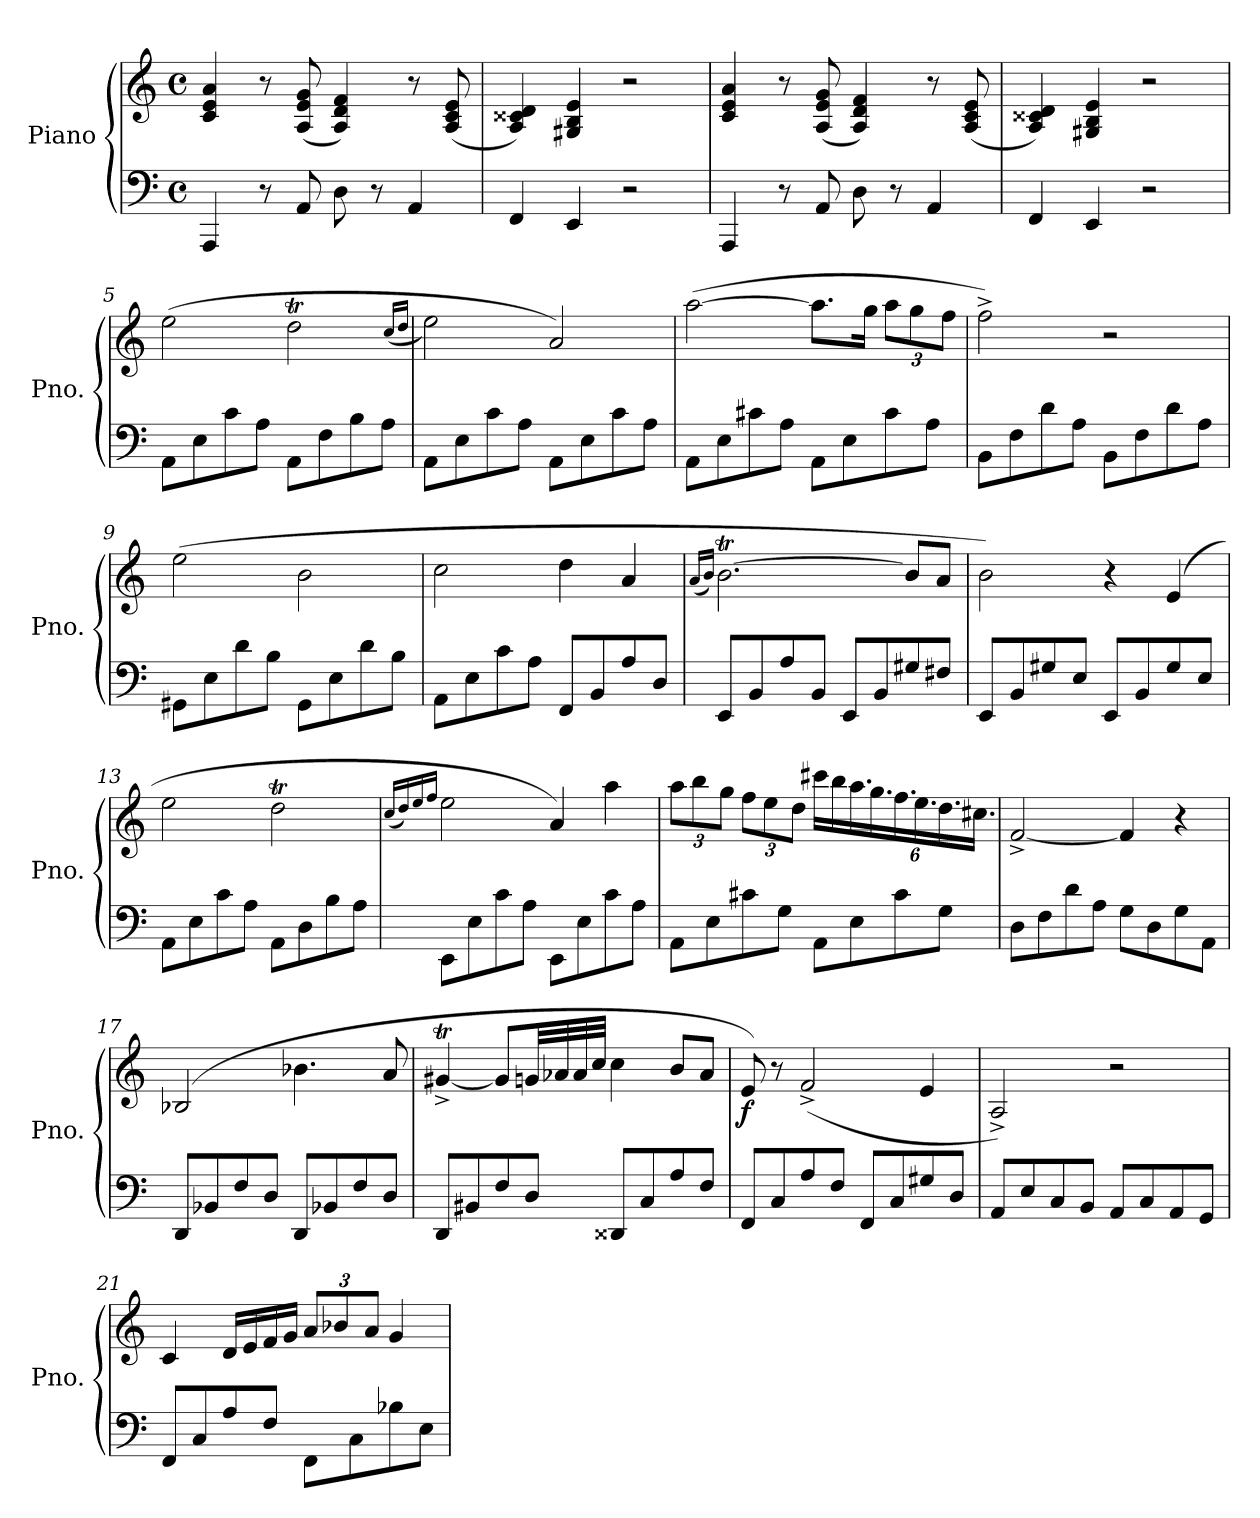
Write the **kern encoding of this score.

**kern	**kern	**dynam
*part1	*part1	*part1
*staff2	*staff1	*staff1/2
*I"Piano	*	*
*I'Pno.	*	*
*clefF4	*clefG2	*
*k[]	*k[]	*
*M4/4	*M4/4	*
*met(c)	*met(c)	*
*MM65	*MM65	*
=1	=1	=1
4AAA/	4c/ 4e/ 4a/	.
8r	8r	.
8AA/	(<8A/ 8e/ 8g/	.
8D\	4A/ 4d/ 4f/)	.
8r	.	.
4AA/	8r	.
.	(<8A/ 8c/ 8e/	.
=2	=2	=2
4FF/	4A/ 4c##X/ 4d/)	.
4EE/	4G#X/ 4B/ 4e/	.
2r	2r	.
=3	=3	=3
4AAA/	4c/ 4e/ 4a/	.
8r	8r	.
8AA/	(<8A/ 8e/ 8g/	.
8D\	4A/ 4d/ 4f/)	.
8r	.	.
4AA/	8r	.
.	(<8A/ 8c/ 8e/	.
=4	=4	=4
4FF/	4A/ 4c##X/ 4d/)	.
4EE/	4G#X/ 4B/ 4e/	.
2r	2r	.
=5	=5	=5
8AA\L	(>2ee\	.
8E\	.	.
8c\	.	.
8A\J	.	.
8AA\L	2ddT\	.
8F\	.	.
8B\	.	.
8A\J	.	.
.	(<16qcc/LL	.
.	16qdd/JJ	.
=6	=6	=6
8AA\L	2ee\)	.
8E\	.	.
8c\	.	.
8A\J	.	.
8AA\L	2a/)	.
8E\	.	.
8c\	.	.
8A\J	.	.
!!LO:LB:g=z
=7	=7	=7
8AA\L	(>[2aa\	.
8E\	.	.
8c#X\	.	.
8A\J	.	.
8AA\L	8.aa\L]	.
8E\	.	.
.	16gg\Jk	.
*	*Xbrackettup	*
8c#\	12aa\L	.
.	12gg\	.
8A\J	.	.
.	12ff\J	.
=8	=8	=8
8BB\L	2ff^\)	.
8F\	.	.
8d\	.	.
8A\J	.	.
8BB\L	2r	.
8F\	.	.
8d\	.	.
8A\J	.	.
=9	=9	=9
8GG#X\L	(>2ee\	.
8E\	.	.
8d\	.	.
8B\J	.	.
8GG#\L	2b\	.
8E\	.	.
8d\	.	.
8B\J	.	.
=10	=10	=10
8AA\L	2cc\	.
8E\	.	.
8c\	.	.
8A\J	.	.
8FF/L	4dd\	.
8BB/	.	.
8A/	4a/	.
8D/J	.	.
!!LO:LB:g=z
=11	=11	=11
.	(<16qa/LL	.
.	16qb/JJ)	.
8EE/L	[2.bt\	.
8BB/	.	.
8A/	.	.
8BB/J	.	.
8EE/L	.	.
8BB/	.	.
8G#X/	8b/L]	.
8F#X/J	8a/J	.
=12	=12	=12
8EE/L	2b\)	.
8BB/	.	.
8G#X/	.	.
8E/J	.	.
8EE/L	4r	.
8BB/	.	.
8G#/	(>4e/	.
8E/J	.	.
=13	=13	=13
8AA\L	2ee\	.
8E\	.	.
8c\	.	.
8A\J	.	.
8AA\L	2ddT\	.
8D\	.	.
8B\	.	.
8A\J	.	.
=14	=14	=14
.	(<16qcc/LL	.
.	16qdd/)	.
.	16qee/	.
.	16qff/JJ	.
8EE\L	2ee\	.
8E\	.	.
8c\	.	.
8A\J	.	.
8EE\L	4a/)	.
8E\	.	.
8c\	4aa\	.
8A\J	.	.
!!LO:LB:g=z
=15	=15	=15
8AA\L	12aa\L	.
.	12bb\	.
8E\	.	.
.	12gg\J	.
8c#X\	12ff\L	.
.	12ee\	.
8G\J	.	.
.	12dd\J	.
8AA\L	16ccc#X\LL	.
.	16bb\	.
8E\	24.aa\	.
.	24.gg\	.
8c#\	24.ff\	.
.	24.ee\	.
8G\J	24.dd\	.
.	24.cc#X\JJ	.
=16	=16	=16
8D\L	[2f^/	.
8F\	.	.
8d\	.	.
8A\J	.	.
8G\L	4f/]	.
8D\	.	.
8G\	4r	.
8AA\J	.	.
=17	=17	=17
8DD/L	(>2B-X/	.
8BB-X/	.	.
8F/	.	.
8D/J	.	.
8DD/L	4.b-X\	.
8BB-X/	.	.
8F/	.	.
8D/J	8a/	.
!!LO:LB:g=z
=18	=18	=18
8DD/L	[4g#Xt^/	.
8BB#X/	.	.
8F/	8g#/L]	.
8D/J	32gn/LL	.
.	32a-X/	.
.	32a-/	.
.	32cc/JJJ	.
8DD##X/L	4cc\	.
8C/	.	.
8A/	8b/L	.
8F/J	8a-/J	.
=19	=19	=19
!	!	!LO:DY:b
8FF/L	8e/)	f
8C/	8r	.
8A/	(<2f^/	.
8F/J	.	.
8FF/L	.	.
8C/	.	.
8G#X/	4e/	.
8D/J	.	.
=20	=20	=20
8AA/L	2A^/)	.
8E/	.	.
8C/	.	.
8BB/J	.	.
8AA/L	2r	.
8C/	.	.
8AA/	.	.
8GG/J	.	.
=21	=21	=21
8FF/L	4c/	.
8C/	.	.
8A/	16d/LL	.
.	16e/	.
8F/J	16f/	.
.	16g/JJ	.
8FF\L	12a/L	.
.	12b-X/	.
8C\	.	.
.	12a/J	.
8B-X\	4g/	.
8E\J	.	.
=	=	=
*-	*-	*-
